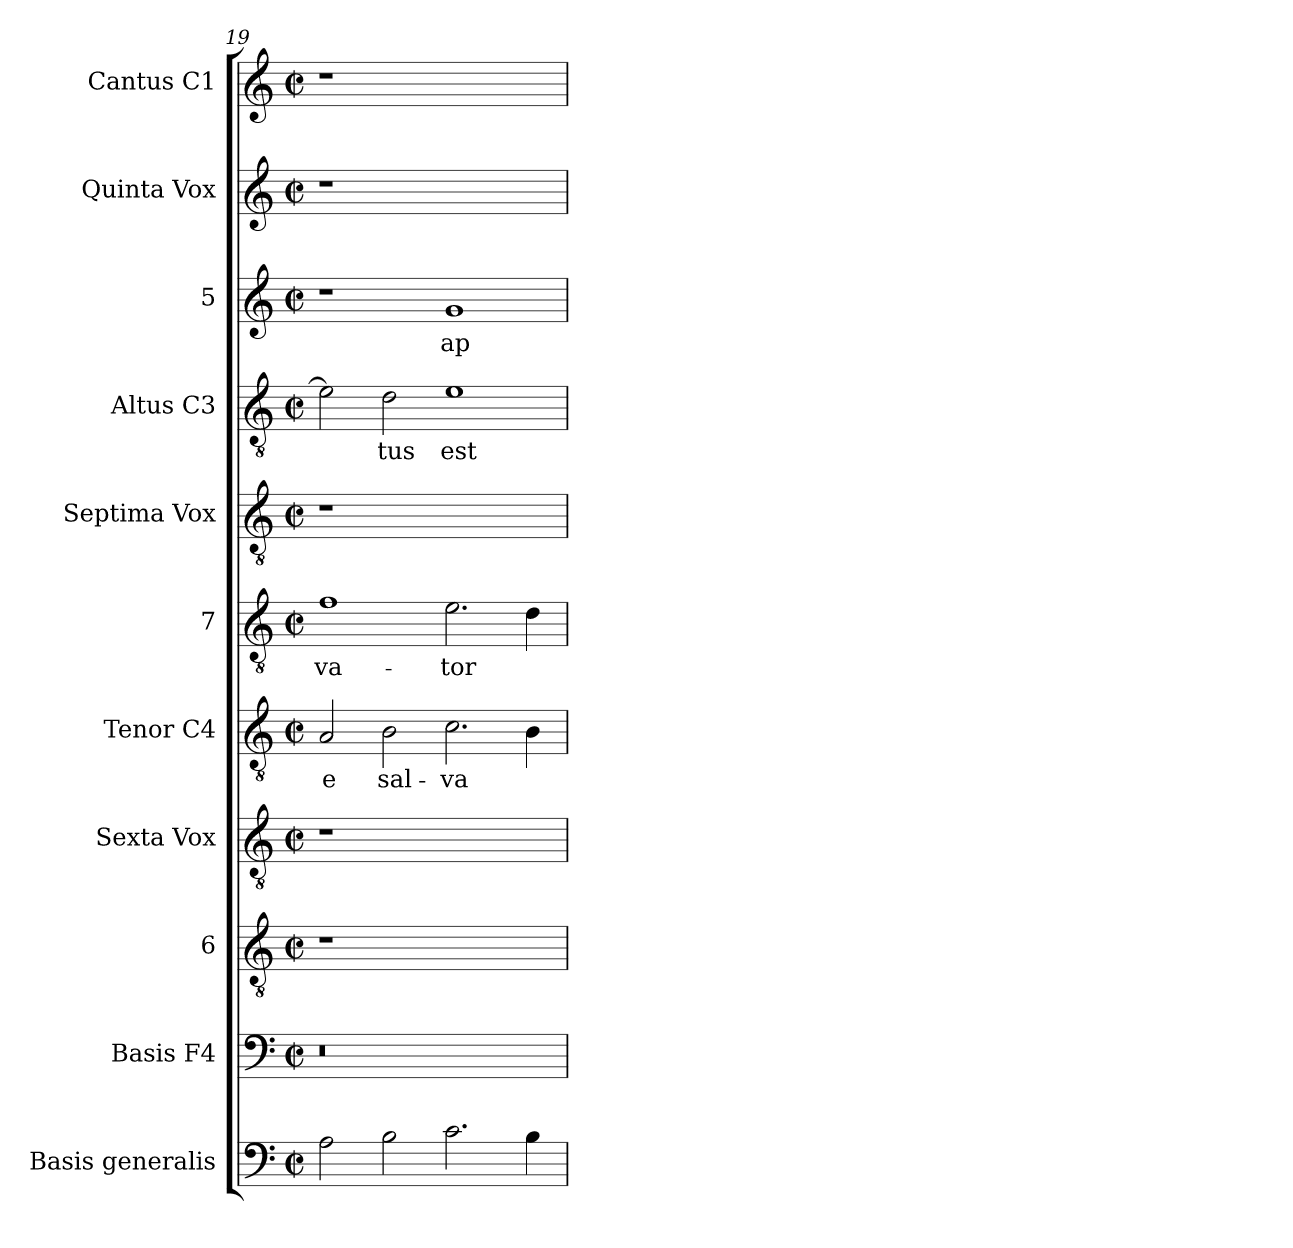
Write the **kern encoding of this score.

**kern	**text	**kern	**kern	**kern	**kern	**text	**kern	**text	**kern	**kern	**text	**kern	**text	**kern	**kern
*part11	*part11	*part10	*part9	*part8	*part7	*part7	*part6	*part6	*part5	*part4	*part4	*part3	*part3	*part2	*part1
*staff11	*staff11	*staff10	*staff9	*staff8	*staff7	*staff7	*staff6	*staff6	*staff5	*staff4	*staff4	*staff3	*staff3	*staff2	*staff1
*I"Basis  generalis	*	*I"Basis  F4	*I"6	*I"Sexta  Vox	*I"Tenor  C4	*	*I"7	*	*I"Septima  Vox	*I"Altus  C3	*	*I"5	*	*I"Quinta  Vox	*I"Cantus  C1
*	*	*I'B	*	*	*I'T	*	*	*	*	*I'A	*	*	*	*	*I'C
*clefF4	*	*clefF4	*clefGv2	*clefGv2	*clefGv2	*	*clefGv2	*	*clefGv2	*clefGv2	*	*clefG2	*	*clefG2	*clefG2
*k[]	*	*k[]	*k[]	*k[]	*k[]	*	*k[]	*	*k[]	*k[]	*	*k[]	*	*k[]	*k[]
*C:	*	*C:	*C:	*C:	*C:	*	*C:	*	*C:	*C:	*	*C:	*	*C:	*C:
*M2/2	*	*M2/2	*M2/2	*M2/2	*M2/2	*	*M2/2	*	*M2/2	*M2/2	*	*M2/2	*	*M2/2	*M2/2
*met(c|)	*	*met(c|)	*met(c|)	*met(c|)	*met(c|)	*	*met(c|)	*	*met(c|)	*met(c|)	*	*met(c|)	*	*met(c|)	*met(c|)
=19	=19	=19	=19	=19	=19	=19	=19	=19	=19	=19	=19	=19	=19	=19	=19
!	!LO:LY:a:cj	!	!	!	!	!LO:LY:b:cj	!	!LO:LY:b:cj	!	!	!LO:LY:b:cj	!	!	!	!
2A\	.	0r	1r	1r	2A/	-e	1f	-va-	1r	2e\]	--	1r	.	1r	1r
!	!LO:LY:a:cj	!	!	!	!	!LO:LY:b:cj	!	!	!	!	!LO:LY:b:cj	!	!	!	!
2B\	.	.	.	.	2B\	sal-	.	.	.	2d\	-tus	.	.	.	.
!	!LO:LY:a:cj	!	!	!	!	!LO:LY:b:cj	!	!LO:LY:b:cj	!	!	!LO:LY:b:cj	!	!LO:LY:b:cj	!	!
2.c\	.	.	1ryy	1ryy	2.c\	-va-	2.e\	-tor	1ryy	1e	est	1g	ap-	1ryy	1ryy
!	!LO:LY:a:cj	!	!	!	!	!LO:LY:b:cj	!	!LO:LY:b:cj	!	!	!	!	!	!	!
4B\	.	.	.	.	4B\	--	4d\	.	.	.	.	.	.	.	.
=	=	=	=	=	=	=	=	=	=	=	=	=	=	=	=
*-	*-	*-	*-	*-	*-	*-	*-	*-	*-	*-	*-	*-	*-	*-	*-
